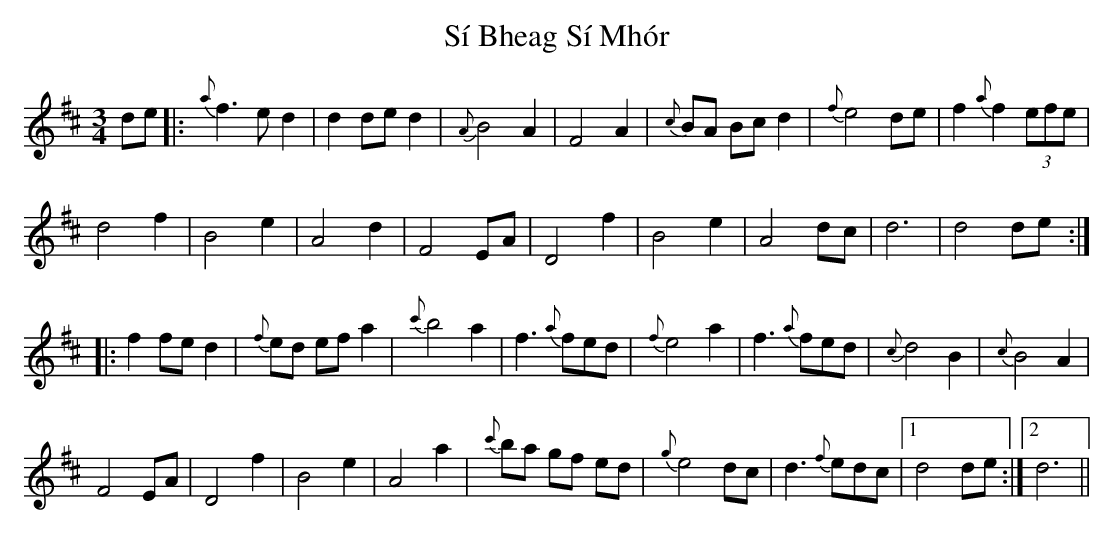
X:1
T: Sí Bheag Sí Mhór
M: 3/4
L: 1/8
K: Dmaj
de|: {a}f3e d2|d2 de d2|{A}B4 A2|F4 A2|{c}BA Bc d2|{f}e4 de|f2 {a}f2 (3efe|
d4 f2|B4 e2|A4 d2|F4 EA|D4 f2|B4 e2|A4 dc|d6|d4 de:|
|:f2 fe d2|{f}ed ef a2|{c'}b4 a2|f3 {a}fed|{f}e4 a2|f3 {a}fed|{c}d4 B2|{c}B4 A2|
F4 EA|D4 f2|B4 e2|A4 a2|{c'}ba gf ed|{g}e4 dc|d3 {f}edc|1 d4 de:|2 d6||
